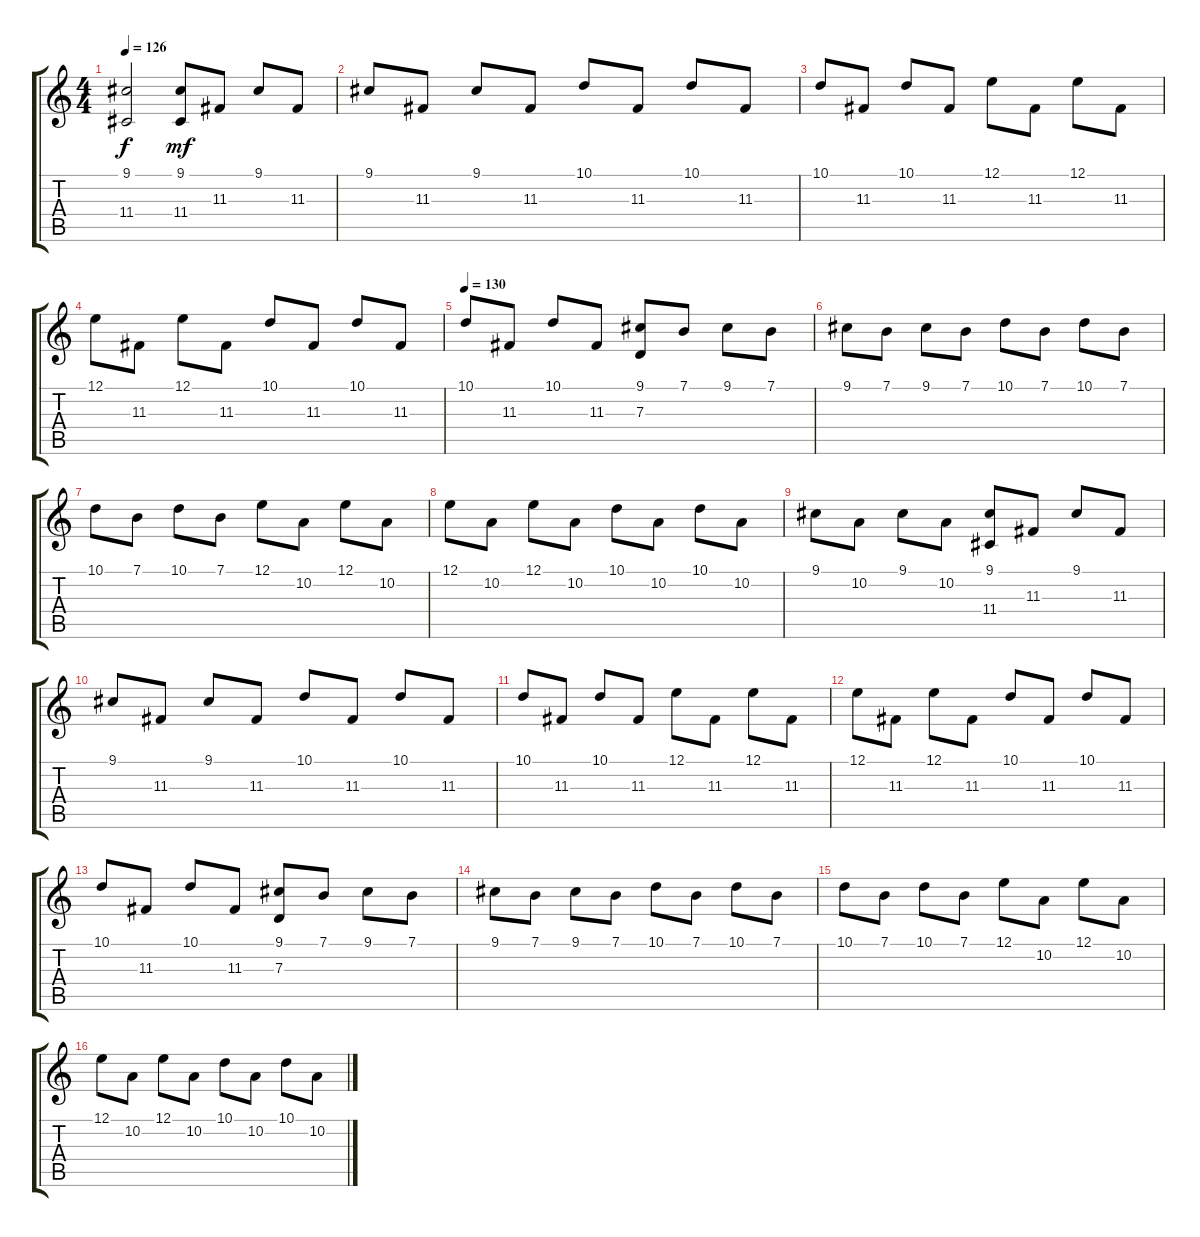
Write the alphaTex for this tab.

\track "" {instrument drawbarorgan}
\staff {score tabs}
\tuning (E4 B3 G3 D3 A2 E2) {hide}
\ts (4 4)
\tempo 126
\clef g2
\ks c
(9.1{t} 11.4{t}).2{dy f} (9.1 11.4).8{dy mf} 11.3.8 9.1.8 11.3.8 |
9.1.8 11.3.8 9.1.8 11.3.8 10.1.8 11.3.8 10.1.8 11.3.8 |
10.1.8 11.3.8 10.1.8 11.3.8 12.1.8 11.3.8 12.1.8 11.3.8 |
12.1.8 11.3.8 12.1.8 11.3.8 10.1.8 11.3.8 10.1.8 11.3.8 |
\tempo 130
10.1.8 11.3.8 10.1.8 11.3.8 (9.1 7.3).8 7.1.8 9.1.8 7.1.8 |
9.1.8 7.1.8 9.1.8 7.1.8 10.1.8 7.1.8 10.1.8 7.1.8 |
10.1.8 7.1.8 10.1.8 7.1.8 12.1.8 10.2.8 12.1.8 10.2.8 |
12.1.8 10.2.8 12.1.8 10.2.8 10.1.8 10.2.8 10.1.8 10.2.8 |
9.1.8 10.2.8 9.1.8 10.2.8 (9.1 11.4).8 11.3.8 9.1.8 11.3.8 |
9.1.8 11.3.8 9.1.8 11.3.8 10.1.8 11.3.8 10.1.8 11.3.8 |
10.1.8 11.3.8 10.1.8 11.3.8 12.1.8 11.3.8 12.1.8 11.3.8 |
12.1.8 11.3.8 12.1.8 11.3.8 10.1.8 11.3.8 10.1.8 11.3.8 |
10.1.8 11.3.8 10.1.8 11.3.8 (9.1 7.3).8 7.1.8 9.1.8 7.1.8 |
9.1.8 7.1.8 9.1.8 7.1.8 10.1.8 7.1.8 10.1.8 7.1.8 |
10.1.8 7.1.8 10.1.8 7.1.8 12.1.8 10.2.8 12.1.8 10.2.8 |
12.1.8 10.2.8 12.1.8 10.2.8 10.1.8 10.2.8 10.1.8 10.2.8
